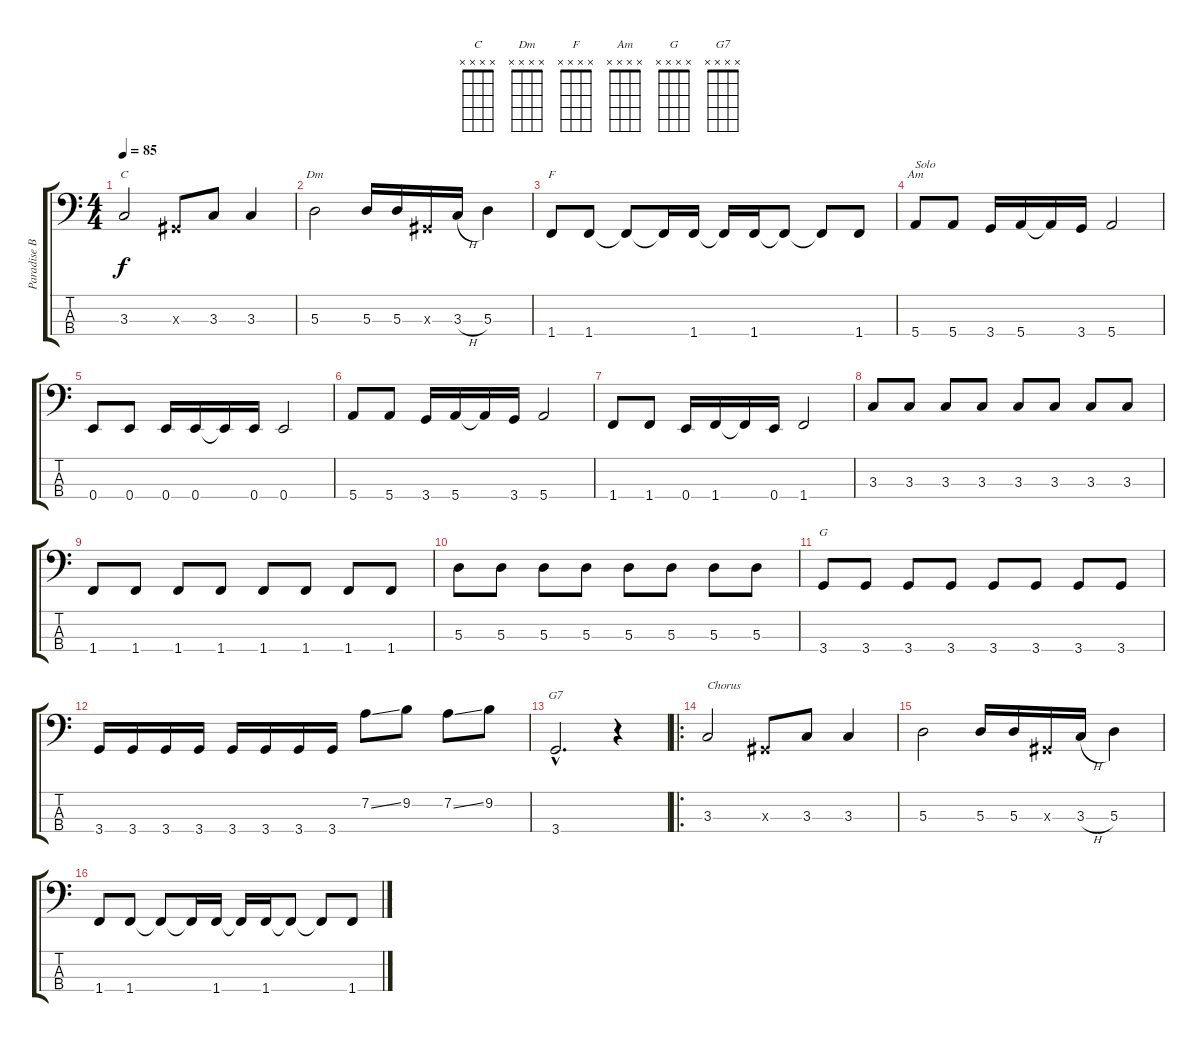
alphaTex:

\track ("Paradise Bass" "Paradise B") {instrument electricbassfinger}
\staff {score tabs}
\tuning (G2 D2 A1 E1) {hide}
\chord ("C" x x x x)
\chord ("Dm" x x x x)
\chord ("F" x x x x)
\chord ("Am" x x x x)
\chord ("G" x x x x)
\chord ("G7" x x x x)
\ts (4 4)
\tempo 85
\clef f4
\ks c
3.3.2{ch "C" dy f} -1.3{x}.8 3.3.8 3.3.4 |
5.3.2{ch "Dm"} 5.3.16 5.3.16 -1.3{x}.16 3.3{h}.16 5.3.4 |
1.4.8{ch "F"} 1.4.8 1.4{t}.8 1.4{t}.16 1.4.16 1.4{t}.16 1.4.16 1.4{t}.8 1.4{t}.8 1.4.8 |
5.4.8{ch "Am" txt "Solo"} 5.4.8 3.4.16 5.4.16 5.4{t}.16 3.4.16 5.4.2 |
0.4.8 0.4.8 0.4.16 0.4.16 0.4{t}.16 0.4.16 0.4.2 |
5.4.8 5.4.8 3.4.16 5.4.16 5.4{t}.16 3.4.16 5.4.2 |
1.4.8 1.4.8 0.4.16 1.4.16 1.4{t}.16 0.4.16 1.4.2 |
3.3.8 3.3.8 3.3.8 3.3.8 3.3.8 3.3.8 3.3.8 3.3.8 |
1.4.8 1.4.8 1.4.8 1.4.8 1.4.8 1.4.8 1.4.8 1.4.8 |
5.3.8 5.3.8 5.3.8 5.3.8 5.3.8 5.3.8 5.3.8 5.3.8 |
3.4.8{ch "G"} 3.4.8 3.4.8 3.4.8 3.4.8 3.4.8 3.4.8 3.4.8 |
3.4.16 3.4.16 3.4.16 3.4.16 3.4.16 3.4.16 3.4.16 3.4.16 7.2{ss}.8 9.2.8 7.2{ss}.8 9.2.8 |
3.4{hac}.2{d ch "G7"} r.4 |
\ro
3.3.2{txt "Chorus"} -1.3{x}.8 3.3.8 3.3.4 |
5.3.2 5.3.16 5.3.16 -1.3{x}.16 3.3{h}.16 5.3.4 |
1.4.8 1.4.8 1.4{t}.8 1.4{t}.16 1.4.16 1.4{t}.16 1.4.16 1.4{t}.8 1.4{t}.8 1.4.8
